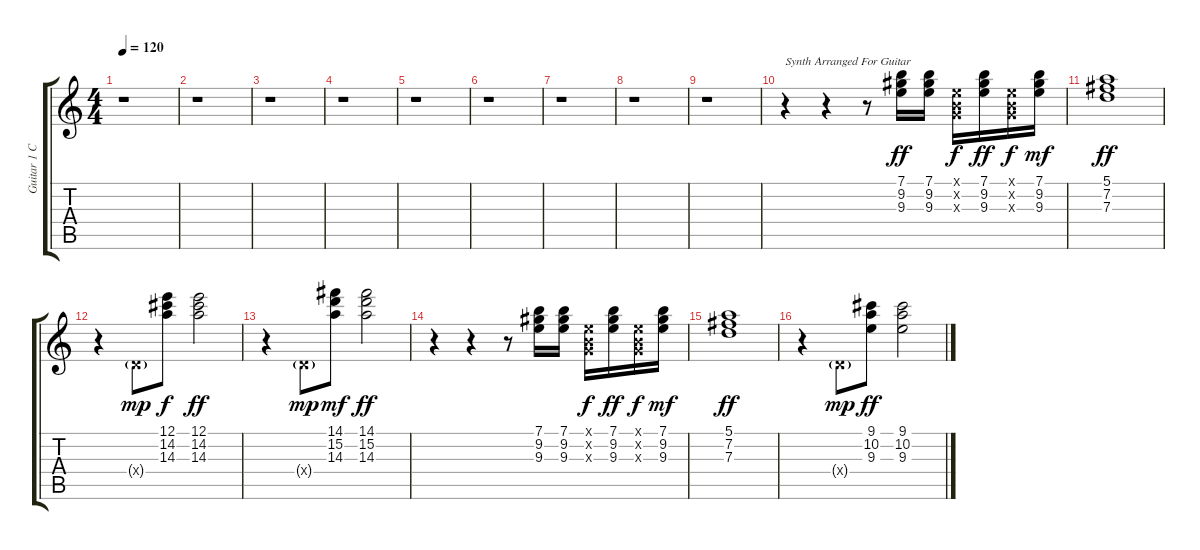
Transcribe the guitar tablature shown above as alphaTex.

\track ("Guitar 1 C. Burchill :P" "Guitar 1 C") {instrument overdrivenguitar}
\staff {score tabs}
\tuning (E4 B3 G3 D3 A2 E2) {hide}
\ts (4 4)
\tempo 120
\clef g2
\ks c
r.1{dy f} |
r.1 |
r.1 |
r.1 |
r.1 |
r.1 |
r.1 |
r.1 |
r.1 |
r.4{txt "Synth Arranged For Guitar" volume 13 balance 11 instrument synthbrass1} r.4 r.8 (7.1 9.2 9.3).16{dy ff} (7.1 9.2 9.3).16 (0.1{x} 0.2{x} 0.3{x}).16{dy f} (7.1 9.2 9.3).16{dy ff} (0.1{x} 0.2{x} 0.3{x}).16{dy f} (7.1 9.2 9.3).16{dy mf} |
(5.1 7.2 7.3).1{dy ff} |
r.4 0.4{g x}.8{dy mp} (12.1 14.2 14.3).8{dy f} (12.1 14.2 14.3).2{dy ff} |
r.4 0.4{g x}.8{dy mp} (14.1 15.2 14.3).8{dy mf} (14.1 15.2 14.3).2{dy ff} |
r.4 r.4 r.8 (7.1 9.2 9.3).16 (7.1 9.2 9.3).16 (0.1{x} 0.2{x} 0.3{x}).16{dy f} (7.1 9.2 9.3).16{dy ff} (0.1{x} 0.2{x} 0.3{x}).16{dy f} (7.1 9.2 9.3).16{dy mf} |
(5.1 7.2 7.3).1{dy ff} |
r.4 0.4{g x}.8{dy mp} (9.1 10.2 9.3).8{dy ff} (9.1 10.2 9.3).2
